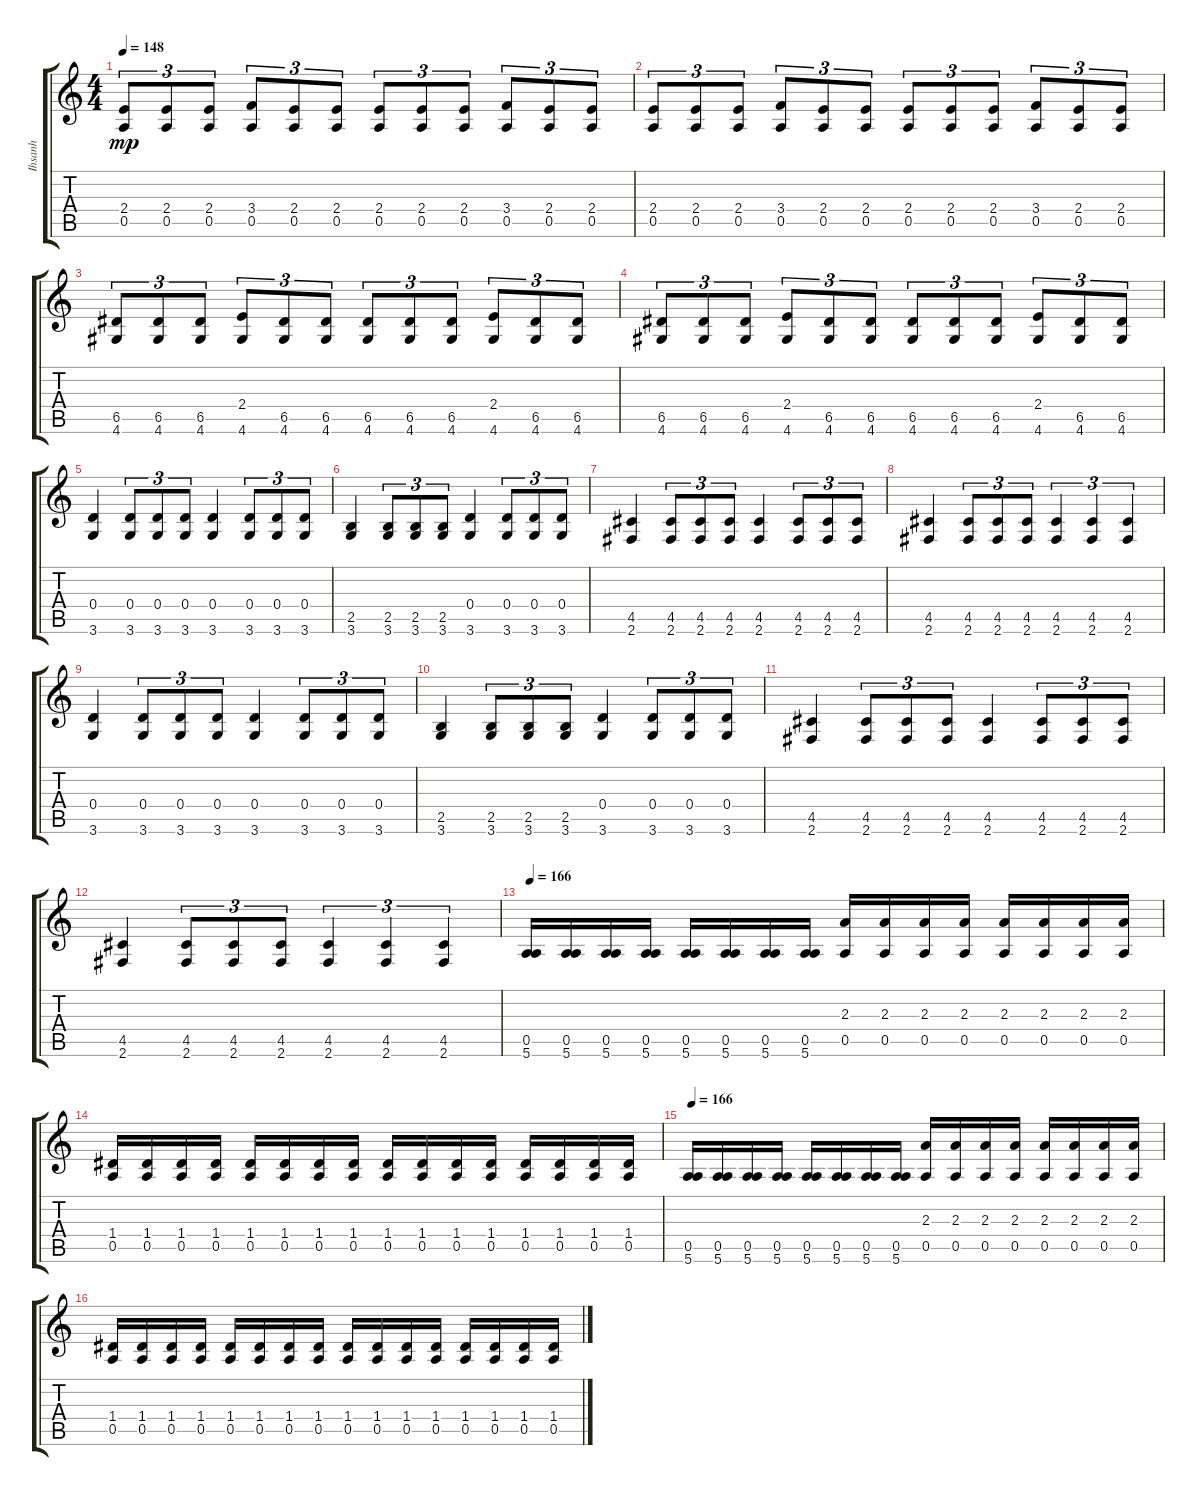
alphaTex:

\track ("Ihsanh" "Ihsanh") {instrument distortionguitar}
\staff {score tabs}
\tuning (E4 B3 G3 D3 A2 E2) {hide}
\ts (4 4)
\tempo 148
\clef g2
\ks c
(2.4 0.5).8{tu (3 2) dy mp} (2.4 0.5).8{tu (3 2)} (2.4 0.5).8{tu (3 2)} (3.4 0.5).8{tu (3 2)} (2.4 0.5).8{tu (3 2)} (2.4 0.5).8{tu (3 2)} (2.4 0.5).8{tu (3 2)} (2.4 0.5).8{tu (3 2)} (2.4 0.5).8{tu (3 2)} (3.4 0.5).8{tu (3 2)} (2.4 0.5).8{tu (3 2)} (2.4 0.5).8{tu (3 2)} |
(2.4 0.5).8{tu (3 2)} (2.4 0.5).8{tu (3 2)} (2.4 0.5).8{tu (3 2)} (3.4 0.5).8{tu (3 2)} (2.4 0.5).8{tu (3 2)} (2.4 0.5).8{tu (3 2)} (2.4 0.5).8{tu (3 2)} (2.4 0.5).8{tu (3 2)} (2.4 0.5).8{tu (3 2)} (3.4 0.5).8{tu (3 2)} (2.4 0.5).8{tu (3 2)} (2.4 0.5).8{tu (3 2)} |
(6.5 4.6).8{tu (3 2)} (6.5 4.6).8{tu (3 2)} (6.5 4.6).8{tu (3 2)} (2.4 4.6).8{tu (3 2)} (6.5 4.6).8{tu (3 2)} (6.5 4.6).8{tu (3 2)} (6.5 4.6).8{tu (3 2)} (6.5 4.6).8{tu (3 2)} (6.5 4.6).8{tu (3 2)} (2.4 4.6).8{tu (3 2)} (6.5 4.6).8{tu (3 2)} (6.5 4.6).8{tu (3 2)} |
(6.5 4.6).8{tu (3 2)} (6.5 4.6).8{tu (3 2)} (6.5 4.6).8{tu (3 2)} (2.4 4.6).8{tu (3 2)} (6.5 4.6).8{tu (3 2)} (6.5 4.6).8{tu (3 2)} (6.5 4.6).8{tu (3 2)} (6.5 4.6).8{tu (3 2)} (6.5 4.6).8{tu (3 2)} (2.4 4.6).8{tu (3 2)} (6.5 4.6).8{tu (3 2)} (6.5 4.6).8{tu (3 2)} |
(0.4 3.6).4 (0.4 3.6).8{tu (3 2)} (0.4 3.6).8{tu (3 2)} (0.4 3.6).8{tu (3 2)} (0.4 3.6).4 (0.4 3.6).8{tu (3 2)} (0.4 3.6).8{tu (3 2)} (0.4 3.6).8{tu (3 2)} |
(2.5 3.6).4 (2.5 3.6).8{tu (3 2)} (2.5 3.6).8{tu (3 2)} (2.5 3.6).8{tu (3 2)} (0.4 3.6).4 (0.4 3.6).8{tu (3 2)} (0.4 3.6).8{tu (3 2)} (0.4 3.6).8{tu (3 2)} |
(4.5 2.6).4 (4.5 2.6).8{tu (3 2)} (4.5 2.6).8{tu (3 2)} (4.5 2.6).8{tu (3 2)} (4.5 2.6).4 (4.5 2.6).8{tu (3 2)} (4.5 2.6).8{tu (3 2)} (4.5 2.6).8{tu (3 2)} |
(4.5 2.6).4 (4.5 2.6).8{tu (3 2)} (4.5 2.6).8{tu (3 2)} (4.5 2.6).8{tu (3 2)} (4.5 2.6).4{tu (3 2)} (4.5 2.6).4{tu (3 2)} (4.5 2.6).4{tu (3 2)} |
(0.4 3.6).4 (0.4 3.6).8{tu (3 2)} (0.4 3.6).8{tu (3 2)} (0.4 3.6).8{tu (3 2)} (0.4 3.6).4 (0.4 3.6).8{tu (3 2)} (0.4 3.6).8{tu (3 2)} (0.4 3.6).8{tu (3 2)} |
(2.5 3.6).4 (2.5 3.6).8{tu (3 2)} (2.5 3.6).8{tu (3 2)} (2.5 3.6).8{tu (3 2)} (0.4 3.6).4 (0.4 3.6).8{tu (3 2)} (0.4 3.6).8{tu (3 2)} (0.4 3.6).8{tu (3 2)} |
(4.5 2.6).4 (4.5 2.6).8{tu (3 2)} (4.5 2.6).8{tu (3 2)} (4.5 2.6).8{tu (3 2)} (4.5 2.6).4 (4.5 2.6).8{tu (3 2)} (4.5 2.6).8{tu (3 2)} (4.5 2.6).8{tu (3 2)} |
(4.5 2.6).4 (4.5 2.6).8{tu (3 2)} (4.5 2.6).8{tu (3 2)} (4.5 2.6).8{tu (3 2)} (4.5 2.6).4{tu (3 2)} (4.5 2.6).4{tu (3 2)} (4.5 2.6).4{tu (3 2)} |
\tempo 166
(0.5 5.6).16 (0.5 5.6).16 (0.5 5.6).16 (0.5 5.6).16 (0.5 5.6).16 (0.5 5.6).16 (0.5 5.6).16 (0.5 5.6).16 (2.3 0.5).16 (2.3 0.5).16 (2.3 0.5).16 (2.3 0.5).16 (2.3 0.5).16 (2.3 0.5).16 (2.3 0.5).16 (2.3 0.5).16 |
(1.4 0.5).16 (1.4 0.5).16 (1.4 0.5).16 (1.4 0.5).16 (1.4 0.5).16 (1.4 0.5).16 (1.4 0.5).16 (1.4 0.5).16 (1.4 0.5).16 (1.4 0.5).16 (1.4 0.5).16 (1.4 0.5).16 (1.4 0.5).16 (1.4 0.5).16 (1.4 0.5).16 (1.4 0.5).16 |
\tempo 166
(0.5 5.6).16 (0.5 5.6).16 (0.5 5.6).16 (0.5 5.6).16 (0.5 5.6).16 (0.5 5.6).16 (0.5 5.6).16 (0.5 5.6).16 (2.3 0.5).16 (2.3 0.5).16 (2.3 0.5).16 (2.3 0.5).16 (2.3 0.5).16 (2.3 0.5).16 (2.3 0.5).16 (2.3 0.5).16 |
(1.4 0.5).16 (1.4 0.5).16 (1.4 0.5).16 (1.4 0.5).16 (1.4 0.5).16 (1.4 0.5).16 (1.4 0.5).16 (1.4 0.5).16 (1.4 0.5).16 (1.4 0.5).16 (1.4 0.5).16 (1.4 0.5).16 (1.4 0.5).16 (1.4 0.5).16 (1.4 0.5).16 (1.4 0.5).16
